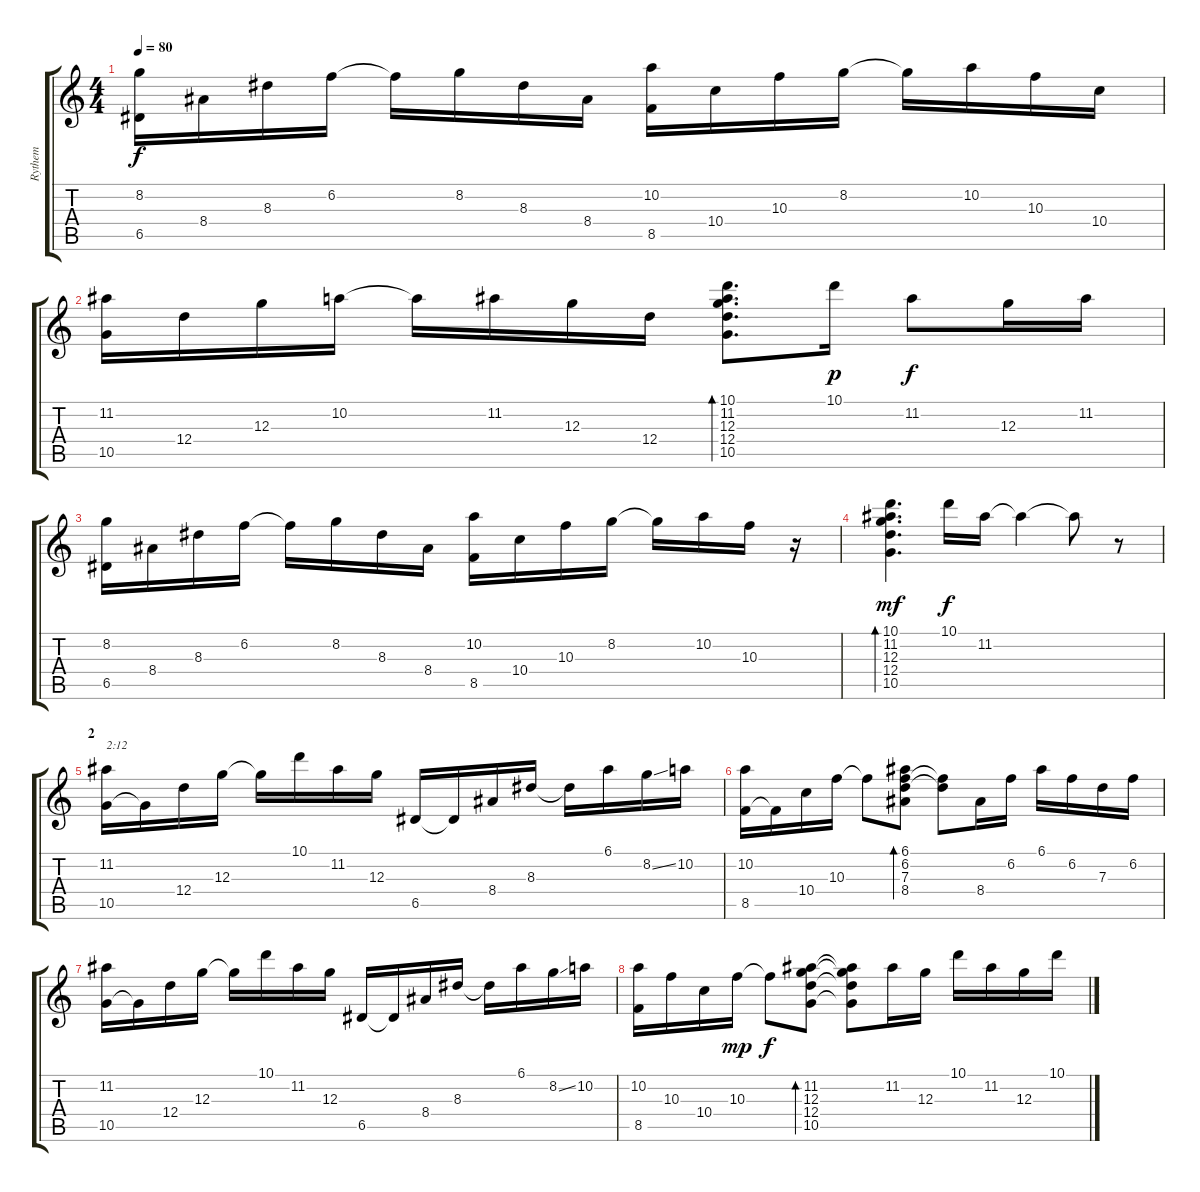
\track ("Rythem" "Rythem") {instrument acousticguitarnylon}
\staff {score tabs}
\tuning (E4 B3 G3 D3 A2 E2) {hide}
\ts (4 4)
\tempo 80
\clef g2
\ks c
(8.2 6.5).16{dy f} 8.4.16 8.3.16 6.2.16 6.2{t}.16 8.2.16 8.3.16 8.4.16 (10.2 8.5).16 10.4.16 10.3.16 8.2.16 8.2{t}.16 10.2.16 10.3.16 10.4.16 |
(11.2 10.5).16 12.4.16 12.3.16 10.2.16 10.2{t}.16 11.2.16 12.3.16 12.4.16 (10.1 11.2 12.3 12.4 10.5).8{d bd 240} 10.1.16{dy p} 11.2.8{dy f} 12.3.16 11.2.16 |
(8.2 6.5).16 8.4.16 8.3.16 6.2.16 6.2{t}.16 8.2.16 8.3.16 8.4.16 (10.2 8.5).16 10.4.16 10.3.16 8.2.16 8.2{t}.16 10.2.16 10.3.16 r.16 |
(10.1 11.2 12.3 12.4 10.5).4{d bd 240 dy mf} 10.1.16{dy f} 11.2.16 11.2{t}.4 11.2{t}.8 r.8 |
\section ("" "2")
(11.2 10.5).16{txt "2:12"} 10.5{t}.16 12.4.16 12.3.16 12.3{t}.16 10.1.16 11.2.16 12.3.16 6.5.16 6.5{t}.16 8.4.16 8.3.16 8.3{t}.16 6.1.16 8.2{ss}.16 10.2.16 |
(10.2 8.5).16 8.5{t}.16 10.4.16 10.3.16 10.3{t}.8 (6.1 6.2 7.3 8.4).8{bd 60} (6.2{t} 7.3{t}).8 8.4.16 6.2.16 6.1.16 6.2.16 7.3.16 6.2.16 |
(11.2 10.5).16 10.5{t}.16 12.4.16 12.3.16 12.3{t}.16 10.1.16 11.2.16 12.3.16 6.5.16 6.5{t}.16 8.4.16 8.3.16 8.3{t}.16 6.1.16 8.2{ss}.16 10.2.16 |
(10.2 8.5).16 10.3.16 10.4.16 10.3.16{dy mp} 10.3{t}.8{dy f} (11.2 12.3 12.4 10.5).8{bd 120} (11.2{t} 12.3{t} 12.4{t} 10.5{t}).8 11.2.16 12.3.16 10.1.16 11.2.16 12.3.16 10.1.16
